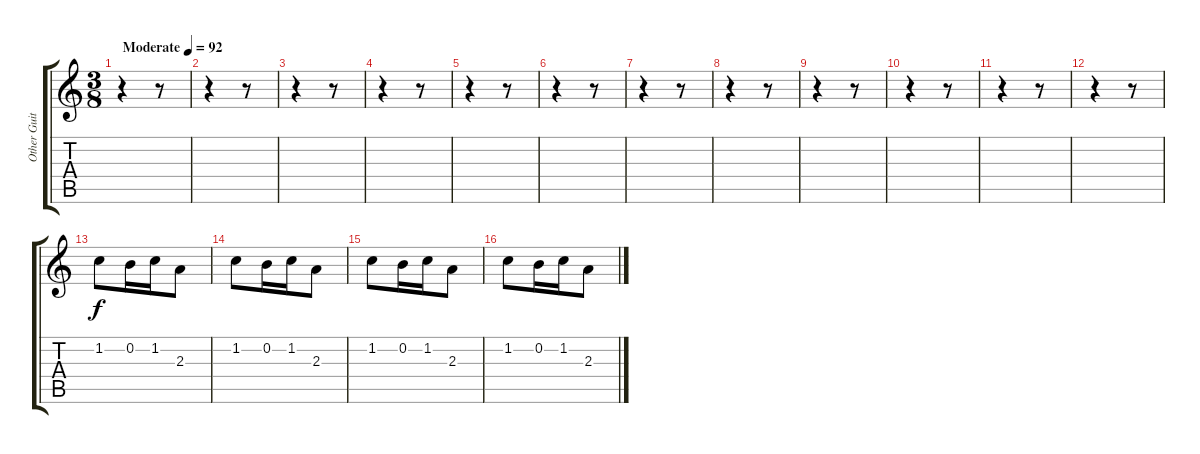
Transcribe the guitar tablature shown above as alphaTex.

\track ("Other Guitar" "Other Guit") {instrument overdrivenguitar}
\staff {score tabs}
\tuning (E4 B3 G3 D3 A2 E2) {hide}
\ts (3 8)
\tempo (92 "Moderate")
\clef g2
\ks c
r.4{dy f instrument overdrivenguitar} r.8 |
r.4 r.8 |
r.4 r.8 |
r.4 r.8 |
r.4 r.8 |
r.4 r.8 |
r.4 r.8 |
r.4 r.8 |
r.4 r.8 |
r.4 r.8 |
r.4 r.8 |
r.4 r.8 |
1.2.8 0.2.16 1.2.16 2.3.8 |
1.2.8 0.2.16 1.2.16 2.3.8 |
1.2.8 0.2.16 1.2.16 2.3.8 |
1.2.8 0.2.16 1.2.16 2.3.8
